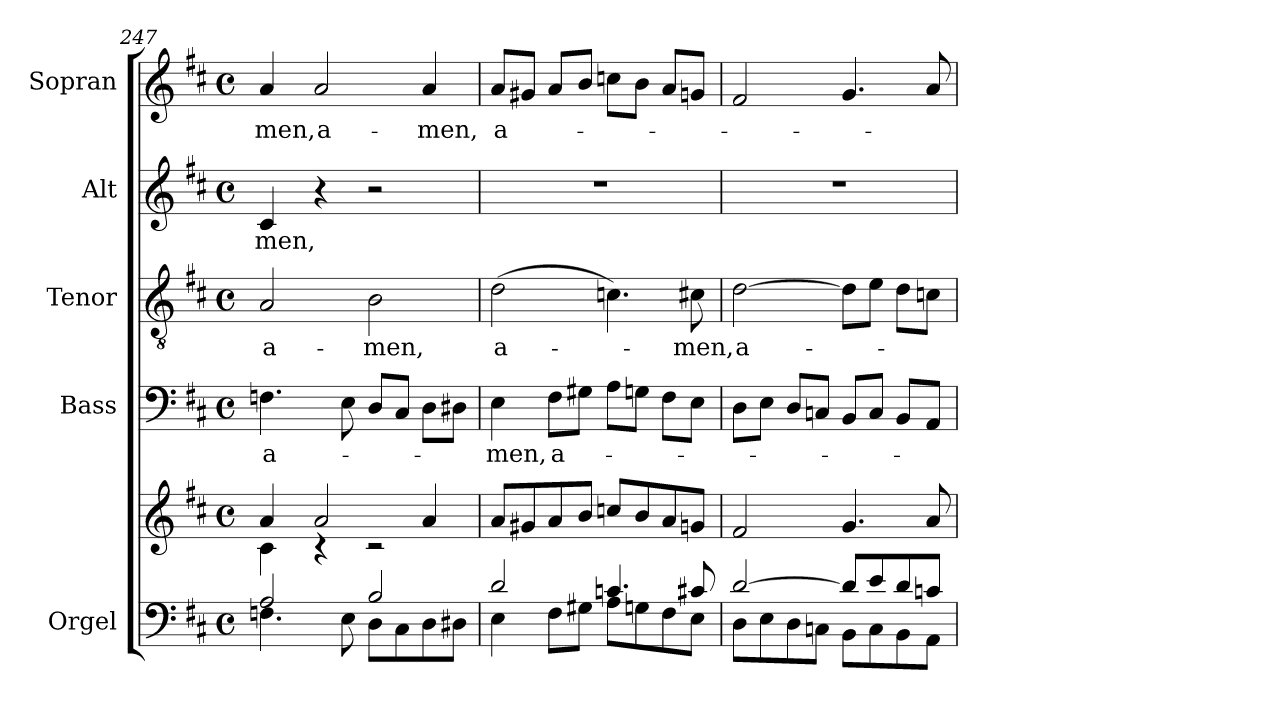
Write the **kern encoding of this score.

**kern	**kern	**kern	**text	**kern	**text	**kern	**text	**kern	**text
*part5	*part5	*part4	*part4	*part3	*part3	*part2	*part2	*part1	*part1
*staff6	*staff5	*staff4	*staff4	*staff3	*staff3	*staff2	*staff2	*staff1	*staff1
*I"Orgel	*	*I"Bass	*	*I"Tenor	*	*I"Alt	*	*I"Sopran	*
*I'Org.	*	*I'B.	*	*I'T.	*	*I'A.	*	*I'S.	*
*clefF4	*clefG2	*clefF4	*	*clefGv2	*	*clefG2	*	*clefG2	*
*k[f#c#]	*k[f#c#]	*k[f#c#]	*	*k[f#c#]	*	*k[f#c#]	*	*k[f#c#]	*
*D:	*D:	*D:	*	*D:	*	*D:	*	*D:	*
*M4/4	*M4/4	*M4/4	*	*M4/4	*	*M4/4	*	*M4/4	*
*met(c)	*met(c)	*met(c)	*	*met(c)	*	*met(c)	*	*met(c)	*
=247	=247	=247	=247	=247	=247	=247	=247	=247	=247
*^	*^	*	*	*	*	*	*	*	*
!	!	!	!	!	!LO:LY:b	!	!LO:LY:b	!	!LO:LY:b	!	!LO:LY:b
2A/	4.Fn\	4a/	4c#\	4.Fn\	a-	2A/	a-	4c#/	-men,	4a/	-men,
!	!	!	!	!	!	!	!	!	!	!	!LO:LY:b
.	.	2a/	4rc	.	.	.	.	4r	.	2a/	a-
.	8E\	.	.	8E\	.	.	.	.	.	.	.
!	!	!	!	!	!	!	!LO:LY:b	!	!	!	!
2B/	8D\L	.	2rc	8D/L	.	2B\	-men,	2r	.	.	.
.	8C#\	.	.	8C#/J	.	.	.	.	.	.	.
!	!	!	!	!	!	!	!	!	!	!	!LO:LY:b
.	8D\	4a/	.	8D\L	.	.	.	.	.	4a/	-men,
.	8D#X\J	.	.	8D#X\J	.	.	.	.	.	.	.
*	*	*v	*v	*	*	*	*	*	*	*	*
!!LO:PB:g=z
=248	=248	=248	=248	=248	=248	=248	=248	=248	=248	=248
!	!	!	!	!LO:LY:b	!	!LO:LY:b	!	!	!	!LO:LY:b
2d/	4E\	8a/L	4E\	-men,	(>2d\	a-	1r	.	8a/L	a-
.	.	8g#X/	.	.	.	.	.	.	8g#X/J	.
!	!	!	!	!LO:LY:b	!	!	!	!	!	!
.	8F#\L	8a/	8F#\L	a-	.	.	.	.	8a/L	.
.	8G#X\J	8b/J	8G#X\J	.	.	.	.	.	8b/J	.
4.cn/	8A\L	8ccn/L	8A\L	.	4.cn\)	.	.	.	8ccn\L	.
.	8Gn\	8b/	8Gn\J	.	.	.	.	.	8b\J	.
.	8F#\	8a/	8F#\L	.	.	.	.	.	8a/L	.
!	!	!	!	!	!	!LO:LY:b	!	!	!	!
8c#X/	8E\J	8gn/J	8E\J	.	8c#X\	-men,	.	.	8gn/J	.
=249	=249	=249	=249	=249	=249	=249	=249	=249	=249	=249
!	!	!	!	!	!	!LO:LY:b	!	!	!	!
[>2d/	8D\L	2f#/	8D\L	.	[2d\	a-	1r	.	2f#/	.
.	8E\	.	8E\J	.	.	.	.	.	.	.
.	8D\	.	8D/L	.	.	.	.	.	.	.
.	8Cn\J	.	8Cn/J	.	.	.	.	.	.	.
8d/L]	8BB\L	4.g/	8BB/L	.	8d\L]	.	.	.	4.g/	.
8e/	8C\	.	8C/J	.	8e\J	.	.	.	.	.
8d/	8BB\	.	8BB/L	.	8d\L	.	.	.	.	.
8cn/J	8AA\J	8a/	8AA/J	.	8cn\J	.	.	.	8a/	.
*v	*v	*	*	*	*	*	*	*	*	*
=	=	=	=	=	=	=	=	=	=
*-	*-	*-	*-	*-	*-	*-	*-	*-	*-
